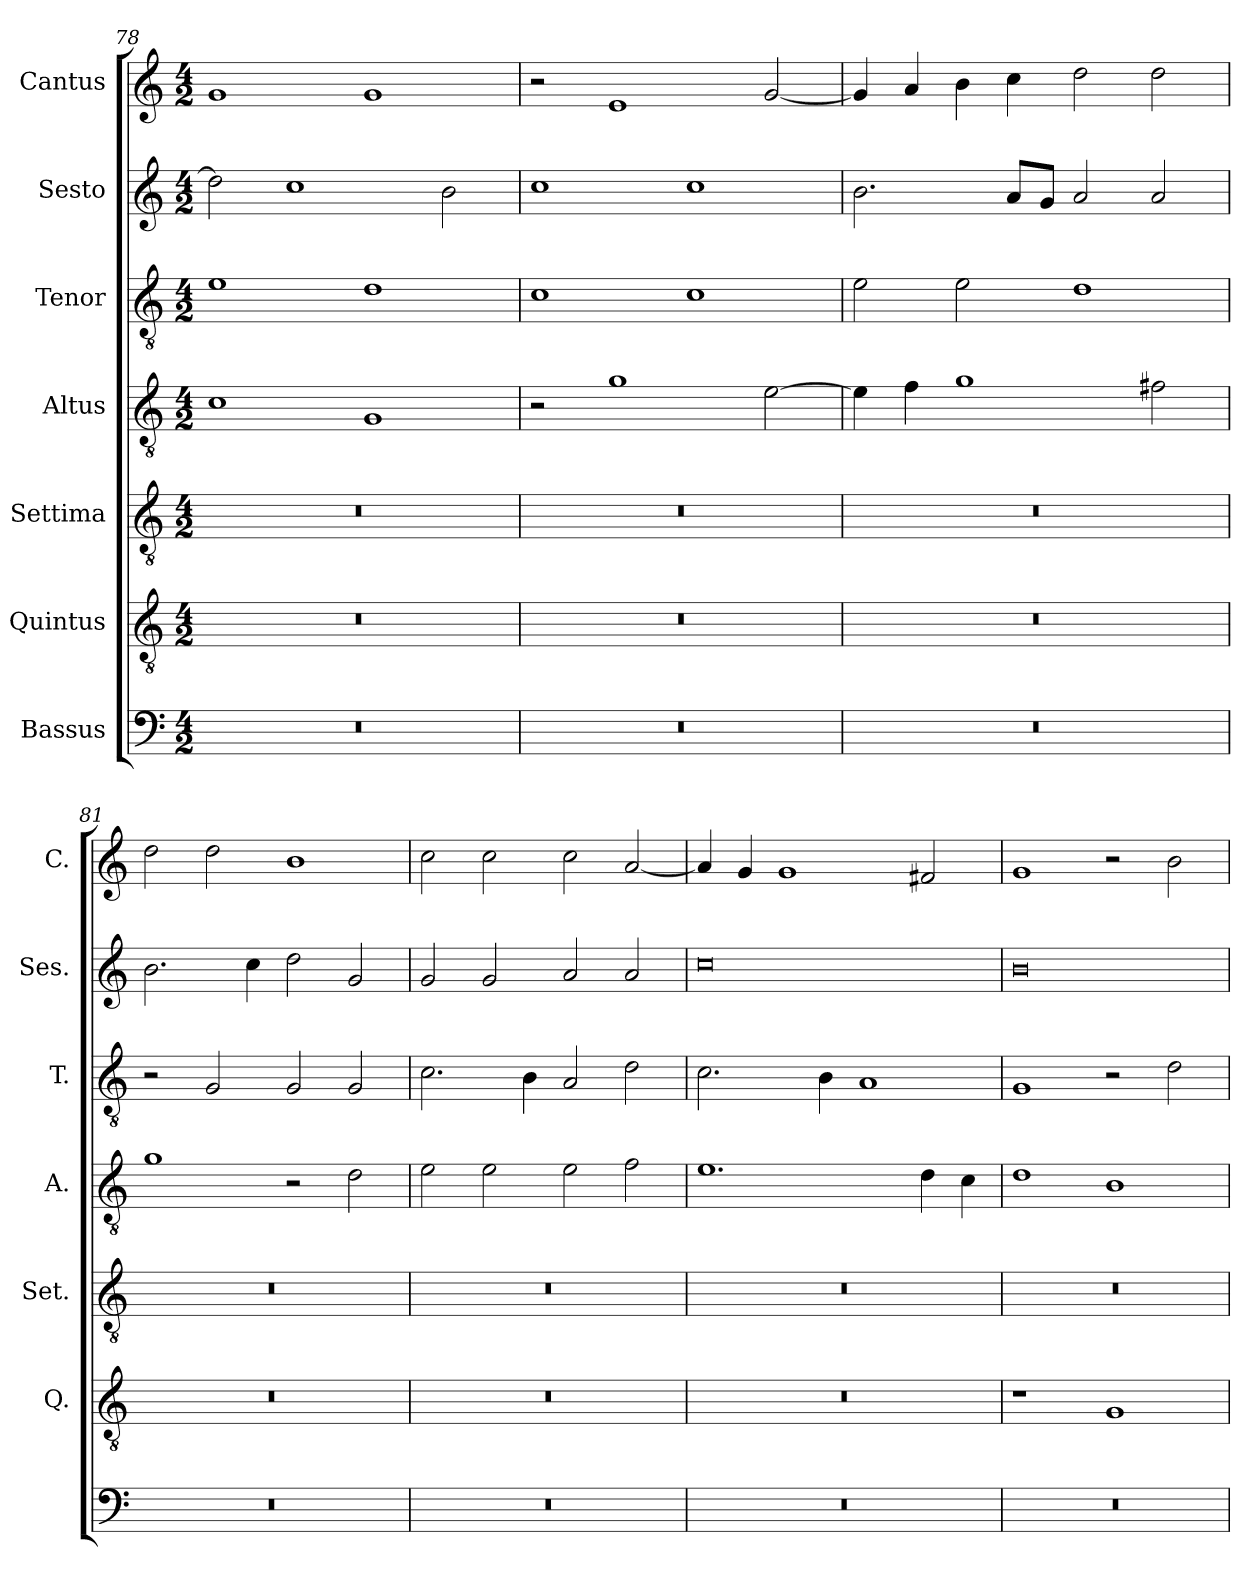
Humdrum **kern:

**kern	**kern	**kern	**kern	**kern	**kern	**kern
*part7	*part6	*part5	*part4	*part3	*part2	*part1
*staff7	*staff6	*staff5	*staff4	*staff3	*staff2	*staff1
*I"Bassus	*I"Quintus	*I"Settima	*I"Altus	*I"Tenor	*I"Sesto	*I"Cantus
*	*I'Q.	*I'Set.	*I'A.	*I'T.	*I'Ses.	*I'C.
*clefF4	*clefGv2	*clefGv2	*clefGv2	*clefGv2	*clefG2	*clefG2
*k[]	*k[]	*k[]	*k[]	*k[]	*k[]	*k[]
*M4/2	*M4/2	*M4/2	*M4/2	*M4/2	*M4/2	*M4/2
=78	=78	=78	=78	=78	=78	=78
0r	0r	0r	1c	1e	2dd\]	1g
.	.	.	.	.	1cc	.
.	.	.	1G	1d	.	1g
.	.	.	.	.	2b\	.
=79	=79	=79	=79	=79	=79	=79
0r	0r	0r	2r	1c	1cc	2r
.	.	.	1g	.	.	1e
.	.	.	.	1c	1cc	.
.	.	.	[2e\	.	.	[2g/
=80	=80	=80	=80	=80	=80	=80
0r	0r	0r	4e\]	2e\	2.b\	4g/]
.	.	.	4f\	.	.	4a/
.	.	.	1g	2e\	.	4b\
.	.	.	.	.	8a/L	4cc\
.	.	.	.	.	8g/J	.
.	.	.	.	1d	2a/	2dd\
.	.	.	2f#X\	.	2a/	2dd\
=81	=81	=81	=81	=81	=81	=81
0r	0r	0r	1g	2r	2.b\	2dd\
.	.	.	.	2G/	.	2dd\
.	.	.	.	.	4cc\	.
.	.	.	2r	2G/	2dd\	1b
.	.	.	2d\	2G/	2g/	.
=82	=82	=82	=82	=82	=82	=82
0r	0r	0r	2e\	2.c\	2g/	2cc\
.	.	.	2e\	.	2g/	2cc\
.	.	.	.	4B\	.	.
.	.	.	2e\	2A/	2a/	2cc\
.	.	.	2f\	2d\	2a/	[2a/
!!LO:PB:g=z
=83	=83	=83	=83	=83	=83	=83
0r	0r	0r	1.e	2.c\	0cc	4a/]
.	.	.	.	.	.	4g/
.	.	.	.	.	.	1g
.	.	.	.	4B\	.	.
.	.	.	.	1A	.	.
.	.	.	4d\	.	.	2f#X/
.	.	.	4c\	.	.	.
=84	=84	=84	=84	=84	=84	=84
0r	1r	0r	1d	1G	0b	1g
.	1G	.	1B	2r	.	2r
.	.	.	.	2d\	.	2b\
=	=	=	=	=	=	=
*-	*-	*-	*-	*-	*-	*-
